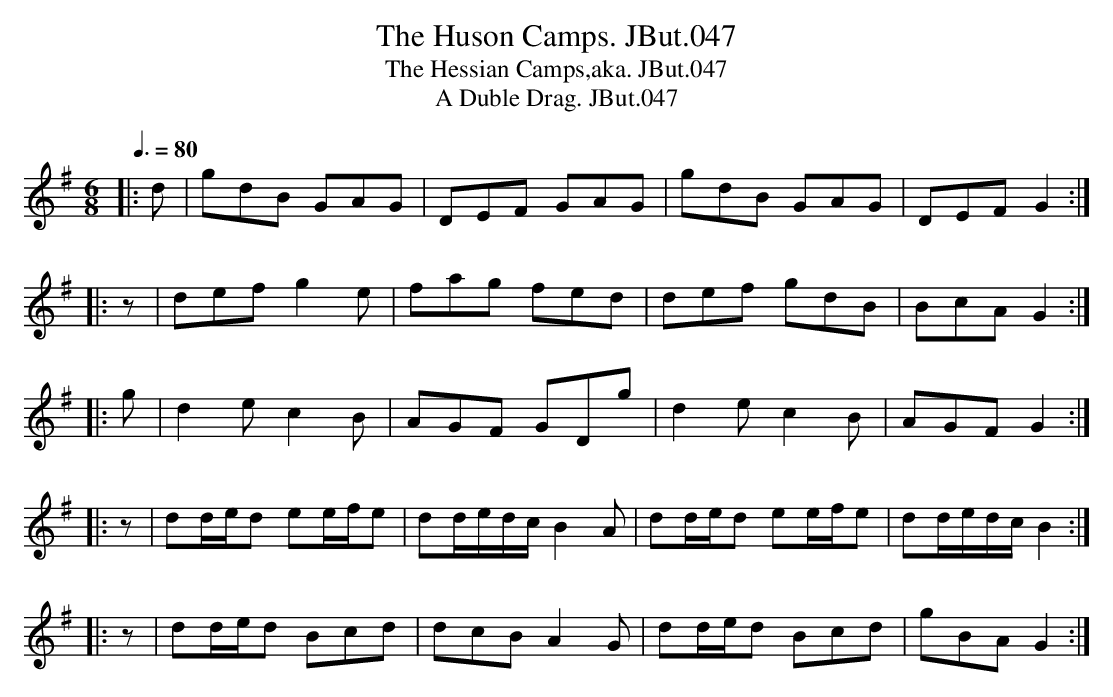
X:1
T:Huson Camps. JBut.047, The
T:Hessian Camps,aka. JBut.047, The
T:Duble Drag. JBut.047, A
M:6/8
L:1/8
Q:3/8=80
K:G
|:d|gdB GAG|DEF GAG|gdB GAG|DEF G2:|
|:z|def g2e|fag fed|def gdB|BcA G2:|
|:g|d2e c2B|AGF GDg|d2e c2B|AGF G2:|
|:z|dd/e/d ee/f/e|dd/e/d/c/ B2A|dd/e/d ee/f/e|dd/e/d/c/ B2:|
|:z|dd/e/d Bcd|dcB A2G|dd/e/d Bcd|gBA G2:|
